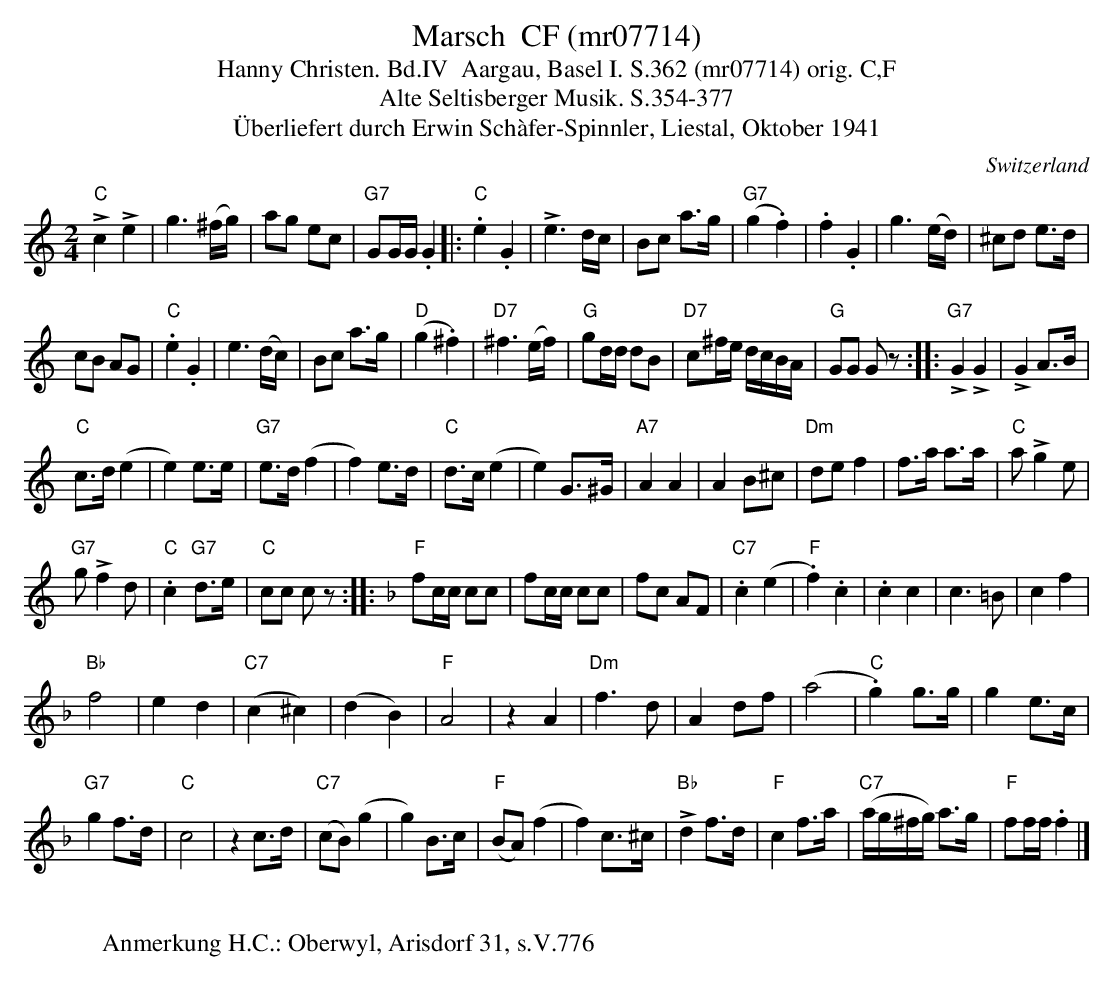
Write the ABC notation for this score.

X:1
T: Marsch  CF (mr07714)
T:Hanny Christen. Bd.IV  Aargau, Basel I. S.362 (mr07714) orig. C,F
T: Alte Seltisberger Musik. S.354-377
T:Überliefert durch Erwin Schàfer-Spinnler, Liestal, Oktober 1941
M:2/4
L:1/8
O:Switzerland
K:C major
!>!"C"c2!>!e2 | g3(^f/g/) | ag ec | "G7"GG/G/.G2 |: "C".e2.G2 | !>!e3d/c/ | Bc a>g | ("G7"g2.f2 ) | .f2.G2 | g3(e/d/) | ^cd e>d |
cB AG | "C".e2.G2 | e3 (d/c/) | Bc a>g | ("D"g2.^f2) | "D7"^f3(e/f/) | "G"gd/d/ dB | "D7"c^f/e/ d/c/B/A/ | "G"GG Gz ::  !>!"G7"G2!>!G2 | !>!G2A>B |
"C"c>d(e2 | e2)e>e | "G7"e>d(f2 | f2) e>d | "C"d>c(e2 | e2)G>^G | "A7"A2A2 | A2 B^c | "Dm"def2 | f>a a>a | "C"a!>!g2e |
"G7"g!>!f2d | "C".c2"G7"d>e | "C"cc cz :: [K:F] "F"fc/c/ cc | fc/c/ cc | fc AF | "C7".c2(e2 | "F".f2).c2 | .c2c2 | c3=B | c2f2 |
"Bb"f4 | e2d2 | ("C7"c2^c2) | (d2B2) | "F"A4 | z2A2 | "Dm"f3d | A2df | (a4 | "C".g2)g>g | g2e>c |
"G7"g2f>d | "C"c4 | z2c>d | ("C7"cB)(g2 | g2)B>c | ("F"BA)(f2 | f2)c>^c | !>!"Bb"d2f>d | "F"c2f>a | ("C7"a/g/^f/g/) a>g | "F"ff/f/ .f2 |]
W:
W:Anmerkung H.C.: Oberwyl, Arisdorf 31, s.V.776
